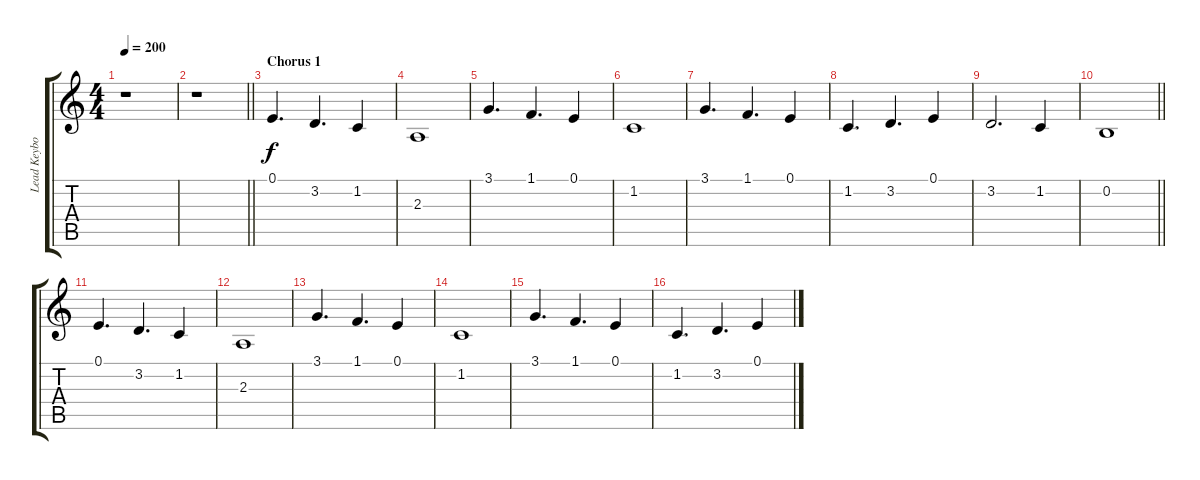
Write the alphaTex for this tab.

\track ("Lead Keyboard 2: Juha Mäenpää" "Lead Keybo") {instrument harpsichord}
\staff {score tabs}
\tuning (E4 B3 G3 D3 A2 E2) {hide}
\ts (4 4)
\tempo 200
\clef g2
\ks aminor
r.1{dy f} |
\barLineRight lightlight
r.1 |
\section ("" "Chorus 1")
0.1.4{d} 3.2.4{d} 1.2.4 |
2.3.1 |
3.1.4{d} 1.1.4{d} 0.1.4 |
1.2.1 |
3.1.4{d} 1.1.4{d} 0.1.4 |
1.2.4{d} 3.2.4{d} 0.1.4 |
3.2.2{d} 1.2.4 |
\barLineRight lightlight
0.2.1 |
0.1.4{d} 3.2.4{d} 1.2.4 |
2.3.1 |
3.1.4{d} 1.1.4{d} 0.1.4 |
1.2.1 |
3.1.4{d} 1.1.4{d} 0.1.4 |
1.2.4{d} 3.2.4{d} 0.1.4
